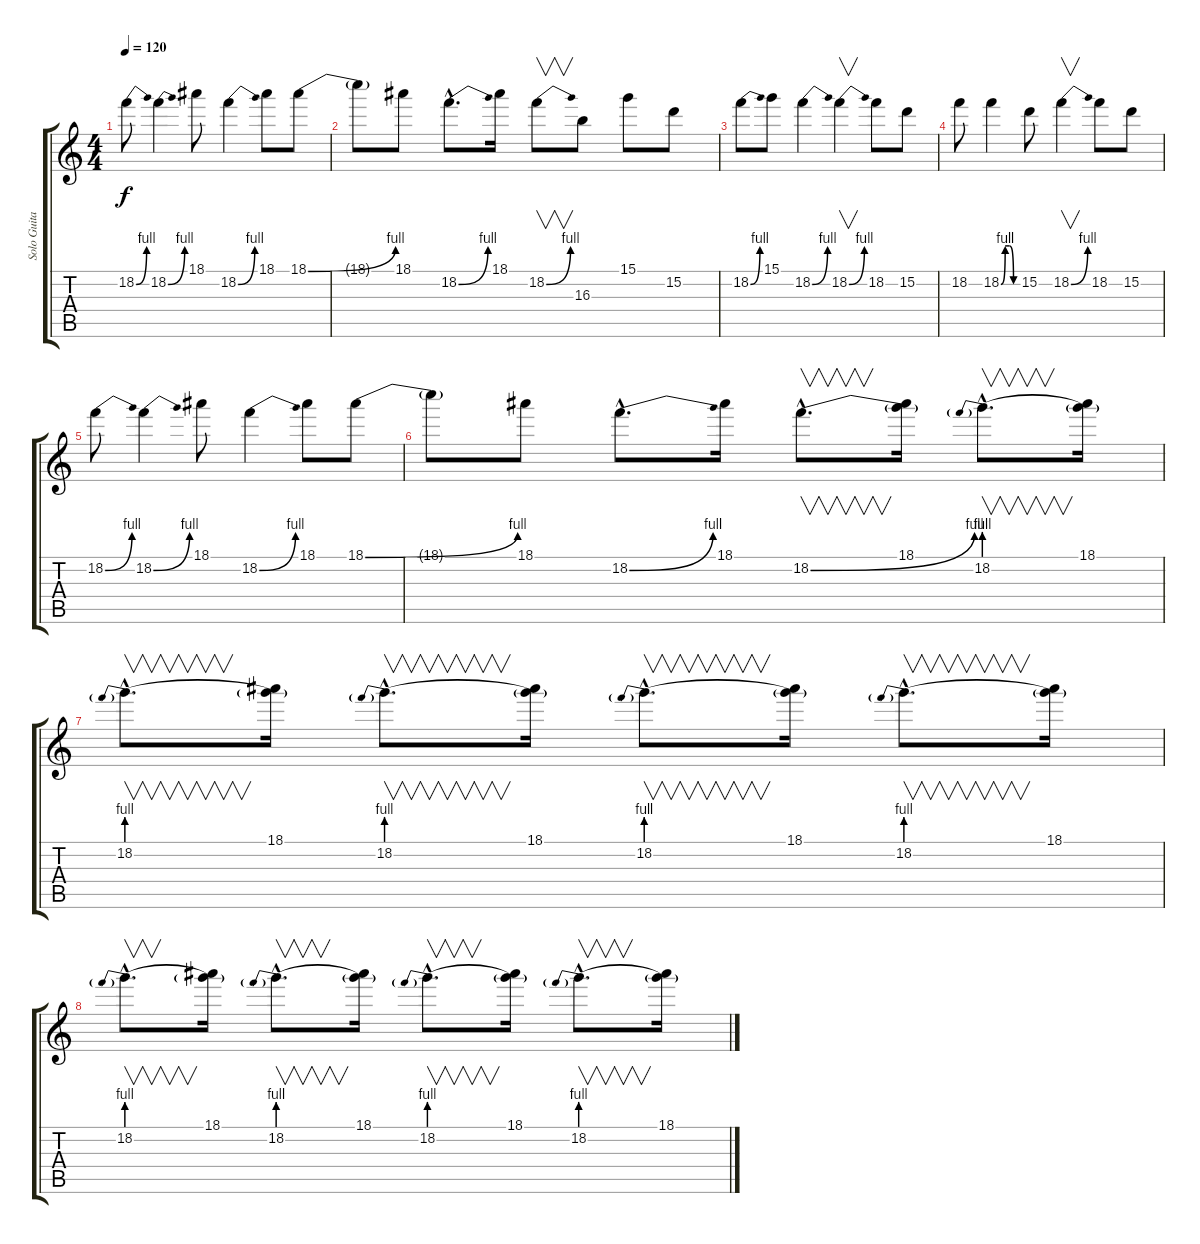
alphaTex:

\track ("Solo Guitar 1" "Solo Guita") {instrument overdrivenguitar}
\staff {score tabs}
\tuning (E4 B3 G3 D3 A2 E2) {hide}
\ts (4 4)
\tempo 120
\clef g2
\ks c
18.2{be (bend 0 0 60 4)}.8{dy f} 18.2{be (bend 0 0 60 4)}.4 18.1.8 18.2{be (bend 0 0 60 4)}.4 18.1.8 18.1{be (bend 0 0 60 4)}.8 |
18.1{t}.8 18.1.8 18.2{be (bend 0 0 60 4) hac}.8{d} 18.1.16 18.2{be (bend 0 0 60 4)}.8{v} 16.3.8 15.1.8 15.2.8 |
18.2{be (bend 0 0 60 4)}.8 15.1.8 18.2{be (bend 0 0 60 4)}.4 18.2{be (bend 0 0 60 4)}.4{v} 18.2.8 15.2.8 |
18.2.8 18.2{be (custom 0 0 15 4 30 4 45 0 60 0)}.4 15.2.8 18.2{be (bend 0 0 60 4)}.4{v} 18.2.8 15.2.8 |
18.2{be (bend 0 0 60 4)}.8 18.2{be (bend 0 0 60 4)}.4 18.1.8 18.2{be (bend 0 0 60 4)}.4 18.1.8 18.1{be (bend 0 0 60 4)}.8 |
18.1{t}.8 18.1.8 18.2{be (bend 0 0 60 4) hac}.8{d} 18.1.16 18.2{be (bend 0 0 60 4) hac}.8{v d} (18.1 18.2{t}).16 18.2{be (prebend 0 4 60 4) hac}.8{v d} (18.1 18.2{t}).16 |
18.2{be (prebend 0 4 60 4) hac}.8{v d} (18.1 18.2{t}).16 18.2{be (prebend 0 4 60 4) hac}.8{v d} (18.1 18.2{t}).16 18.2{be (prebend 0 4 60 4) hac}.8{v d} (18.1 18.2{t}).16 18.2{be (prebend 0 4 60 4) hac}.8{v d} (18.1 18.2{t}).16 |
18.2{be (prebend 0 4 60 4) hac}.8{v d} (18.1 18.2{t}).16 18.2{be (prebend 0 4 60 4) hac}.8{v d} (18.1 18.2{t}).16 18.2{be (prebend 0 4 60 4) hac}.8{v d} (18.1 18.2{t}).16 18.2{be (prebend 0 4 60 4) hac}.8{v d} (18.1 18.2{t}).16
